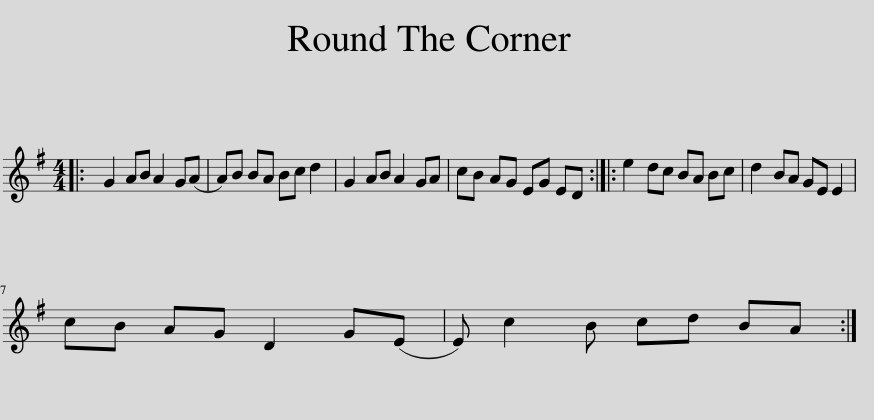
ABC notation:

X:1
L:1/8
M:4/4
I:linebreak $
K:G
V:1 treble
V:1
|: G2 AB A2 G(A | A)B BA Bc d2 | G2 AB A2 GA | cB AG EG ED :: e2 dc BA Bc | %5
 d2 BA GE E2 |$ cB AG D2 G(E | E) c2 B cd BA :| %8
